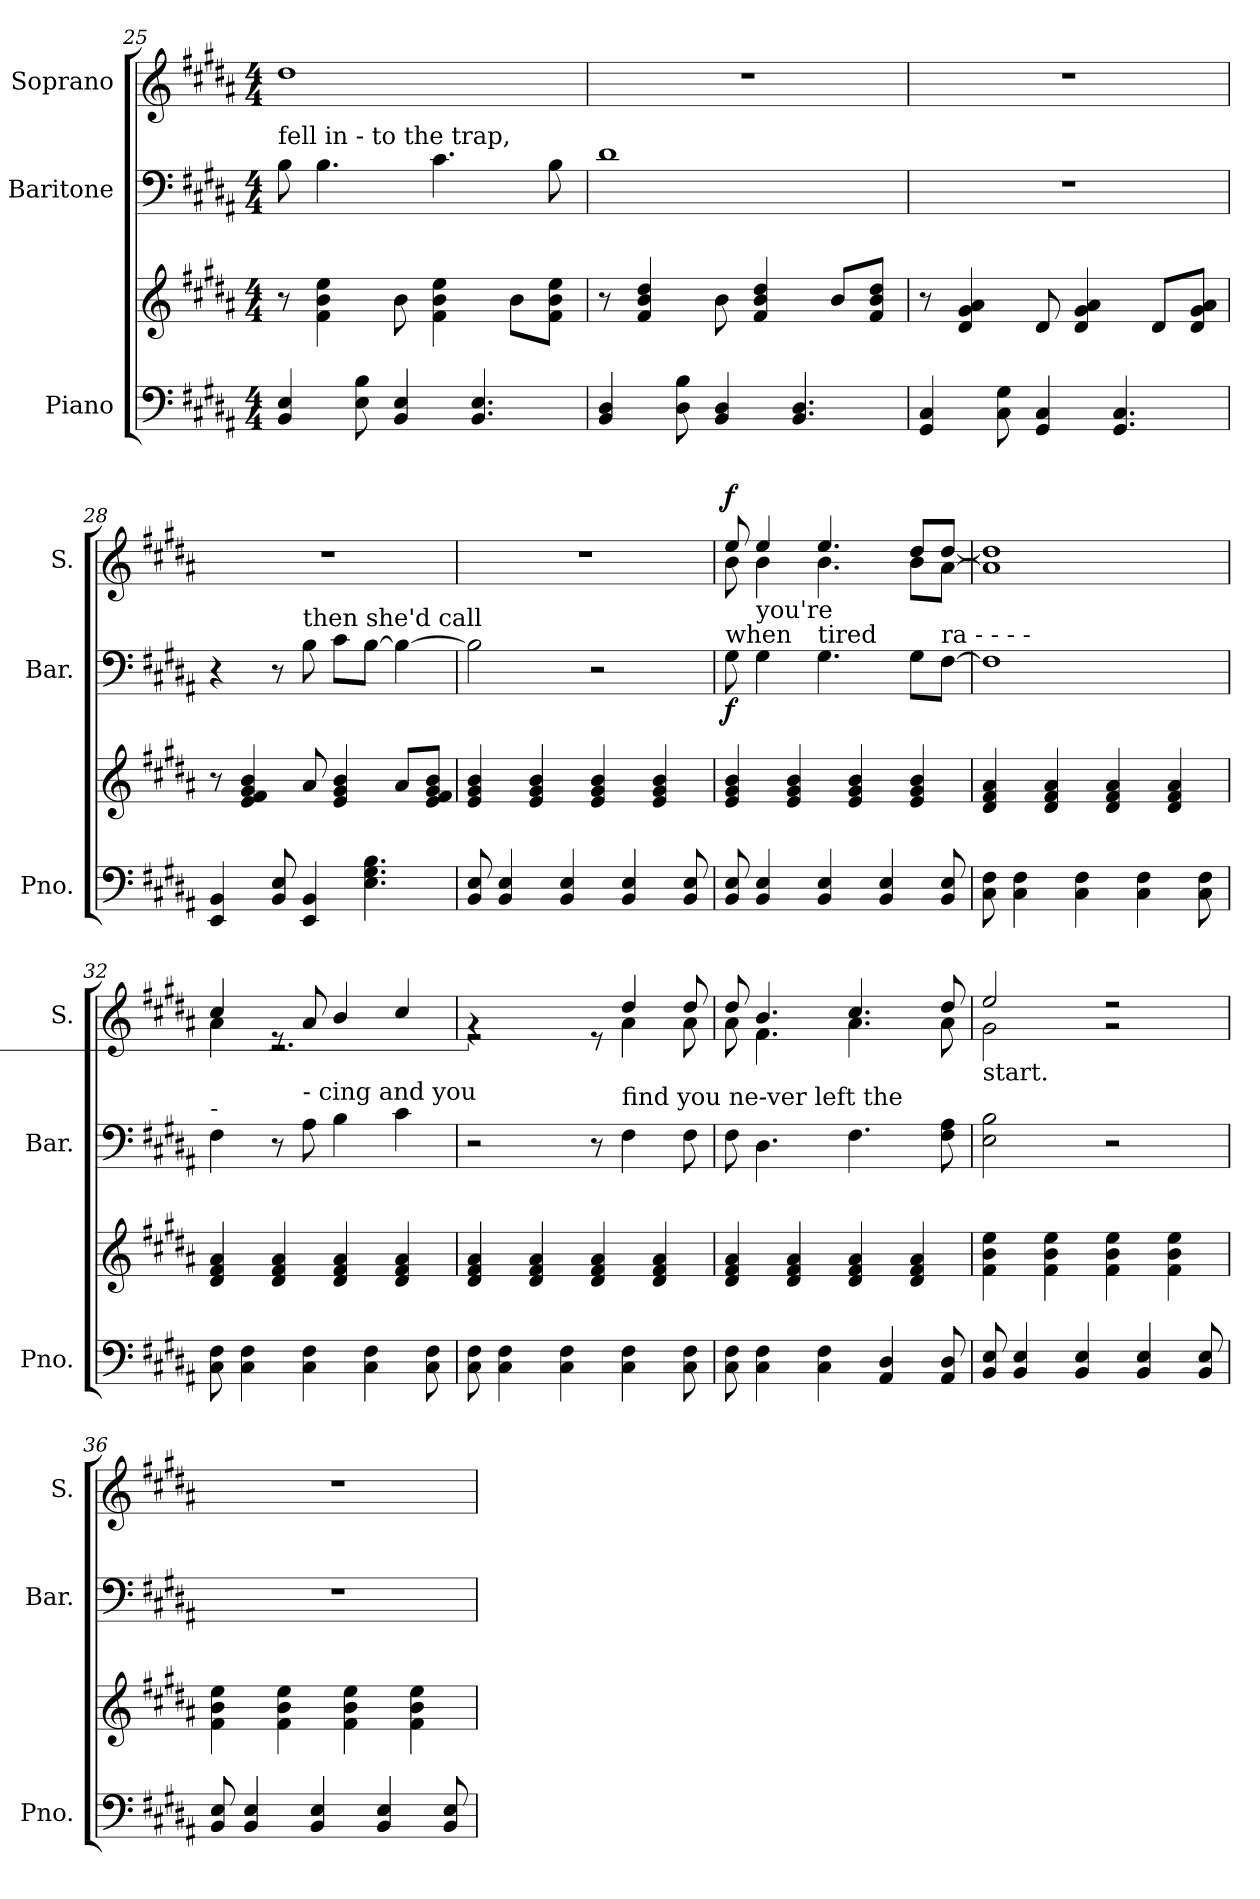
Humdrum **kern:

**kern	**kern	**kern	**dynam	**kern	**dynam
*part3	*part3	*part2	*part2	*part1	*part1
*staff4	*staff3	*staff2	*staff2	*staff1	*staff1
*I"Piano	*	*I"Baritone	*	*I"Soprano	*
*I'Pno.	*	*I'Bar.	*	*I'S.	*
*clefF4	*clefG2	*clefF4	*	*clefG2	*
*k[f#c#g#d#a#]	*k[f#c#g#d#a#]	*k[f#c#g#d#a#]	*	*k[f#c#g#d#a#]	*
*M4/4	*M4/4	*M4/4	*	*M4/4	*
=25	=25	=25	=25	=25	=25
!	!	!LO:TX:a:t=fell  in     -     to          the    trap,	!	!	!
4BB/ 4E/	8r	8B\	.	1dd#	.
.	4f#\ 4b\ 4ee\	4.B\	.	.	.
8E\ 8B\	.	.	.	.	.
4BB/ 4E/	8b\	.	.	.	.
.	4f#\ 4b\ 4ee\	4.c#\	.	.	.
4.BB/ 4.E/	.	.	.	.	.
.	8b\L	.	.	.	.
.	8f#\ 8b\ 8ee\J	8B\	.	.	.
=26	=26	=26	=26	=26	=26
4BB/ 4D#/	8r	1d#	.	1r	.
.	4f#/ 4b/ 4dd#/	.	.	.	.
8D#\ 8B\	.	.	.	.	.
4BB/ 4D#/	8b\	.	.	.	.
.	4f#/ 4b/ 4dd#/	.	.	.	.
4.BB/ 4.D#/	.	.	.	.	.
.	8b/L	.	.	.	.
.	8f#/ 8b/ 8dd#/J	.	.	.	.
=27	=27	=27	=27	=27	=27
4GG#/ 4C#/	8r	1r	.	1r	.
.	4d#/ 4g#/ 4a#/	.	.	.	.
8C#\ 8G#\	.	.	.	.	.
4GG#/ 4C#/	8d#/	.	.	.	.
.	4d#/ 4g#/ 4a#/	.	.	.	.
4.GG#/ 4.C#/	.	.	.	.	.
.	8d#/L	.	.	.	.
.	8d#/ 8g#/ 8a#/J	.	.	.	.
!!LO:LB:g=z
=28	=28	=28	=28	=28	=28
4EE/ 4BB/	8r	4r	.	1r	.
.	4e/ 4f#/ 4g#/ 4b/	.	.	.	.
8BB/ 8E/	.	8r	.	.	.
!	!	!LO:TX:a:t=then she'd call	!	!	!
4EE/ 4BB/	8a#/	8B\	.	.	.
.	4e/ 4g#/ 4b/	8c#\L	.	.	.
4.E\ 4.G#\ 4.B\	.	[8B\J	.	.	.
.	8a#/L	4B\_	.	.	.
.	8e/ 8f#/ 8g#/ 8b/J	.	.	.	.
=29	=29	=29	=29	=29	=29
8BB/ 8E/	4e/ 4g#/ 4b/	2B\]	.	1r	.
4BB/ 4E/	.	.	.	.	.
.	4e/ 4g#/ 4b/	.	.	.	.
4BB/ 4E/	.	.	.	.	.
.	4e/ 4g#/ 4b/	2r	.	.	.
4BB/ 4E/	.	.	.	.	.
.	4e/ 4g#/ 4b/	.	.	.	.
8BB/ 8E/	.	.	.	.	.
=30	=30	=30	=30	=30	=30
*	*	*	*	*^	*
!	!	!LO:TX:a:t=when	!	!	!	!
!	!	!	!LO:DY:b	!	!	!LO:DY:a
8BB/ 8E/	4e/ 4g#/ 4b/	8G#\	f	8b\	8ee/	f
!	!	!LO:TX:a:t=you're	!	!	!	!
4BB/ 4E/	.	4G#\	.	4b\	4ee/	.
.	4e/ 4g#/ 4b/	.	.	.	.	.
!	!	!LO:TX:a:t=tired	!	!	!	!
4BB/ 4E/	.	4.G#\	.	4.b\	4.ee/	.
.	4e/ 4g#/ 4b/	.	.	.	.	.
4BB/ 4E/	.	.	.	.	.	.
.	4e/ 4g#/ 4b/	8G#\L	.	8b\L	8dd#/L	.
!	!	!LO:TX:a:t=ra      -       -       -        -	!	!	!	!
8BB/ 8E/	.	[8F#\J	.	[8a#\J	[8dd#/J	.
*	*	*	*	*v	*v	*
=31	=31	=31	=31	=31	=31
8C#\ 8F#\	4d#/ 4f#/ 4a#/	1F#]	.	1a#] 1dd#]	.
4C#\ 4F#\	.	.	.	.	.
.	4d#/ 4f#/ 4a#/	.	.	.	.
4C#\ 4F#\	.	.	.	.	.
.	4d#/ 4f#/ 4a#/	.	.	.	.
4C#\ 4F#\	.	.	.	.	.
.	4d#/ 4f#/ 4a#/	.	.	.	.
8C#\ 8F#\	.	.	.	.	.
!!LO:LB:g=z
=32	=32	=32	=32	=32	=32
*	*	*	*	*^	*
!	!	!LO:TX:a:t=-	!	!	!	!
8C#\ 8F#\	4d#/ 4f#/ 4a#/	4F#\	.	4a#\	4cc#/	.
4C#\ 4F#\	.	.	.	.	.	.
.	4d#/ 4f#/ 4a#/	8r	.	8re	2.r	.
!	!	!LO:TX:a:t=- cing and   you	!	!	!	!
4C#\ 4F#\	.	8A#\	.	8a#/	.	.
.	4d#/ 4f#/ 4a#/	4B\	.	4b/	.	.
4C#\ 4F#\	.	.	.	.	.	.
.	4d#/ 4f#/ 4a#/	4c#\	.	4cc#/	.	.
8C#\ 8F#\	.	.	.	.	.	.
=33	=33	=33	=33	=33	=33	=33
!	!	!	!	!	!LO:N:vis=2.	!
8C#\ 8F#\	4d#/ 4f#/ 4a#/	2r	.	2re	8%5r	.
4C#\ 4F#\	.	.	.	.	.	.
.	4d#/ 4f#/ 4a#/	.	.	.	.	.
4C#\ 4F#\	.	.	.	.	.	.
.	4d#/ 4f#/ 4a#/	8r	.	8re	.	.
!	!	!LO:TX:a:t=find     you    ne-ver            left          the	!	!	!	!
4C#\ 4F#\	.	4F#\	.	4a#\	4dd#/	.
.	4d#/ 4f#/ 4a#/	.	.	.	.	.
8C#\ 8F#\	.	8F#\	.	8a#\	8dd#/	.
=34	=34	=34	=34	=34	=34	=34
8C#\ 8F#\	4d#/ 4f#/ 4a#/	8F#\	.	8a#\	8dd#/	.
4C#\ 4F#\	.	4.D#\	.	4.f#\	4.b/	.
.	4d#/ 4f#/ 4a#/	.	.	.	.	.
4C#\ 4F#\	.	.	.	.	.	.
.	4d#/ 4f#/ 4a#/	4.F#\	.	4.a#\	4.cc#/	.
4AA#/ 4D#/	.	.	.	.	.	.
.	4d#/ 4f#/ 4a#/	.	.	.	.	.
8AA#/ 8D#/	.	8F#\ 8A#\	.	8a#\	8dd#/	.
=35	=35	=35	=35	=35	=35	=35
!	!	!LO:TX:a:t=start.	!	!	!	!
8BB/ 8E/	4f#\ 4b\ 4ee\	2E\ 2B\	.	2g#\	2ee/	.
4BB/ 4E/	.	.	.	.	.	.
.	4f#\ 4b\ 4ee\	.	.	.	.	.
4BB/ 4E/	.	.	.	.	.	.
.	4f#\ 4b\ 4ee\	2r	.	2r	2r	.
4BB/ 4E/	.	.	.	.	.	.
.	4f#\ 4b\ 4ee\	.	.	.	.	.
8BB/ 8E/	.	.	.	.	.	.
*	*	*	*	*v	*v	*
!!LO:PB:g=z
=36	=36	=36	=36	=36	=36
8BB/ 8E/	4f#\ 4b\ 4ee\	1r	.	1r	.
4BB/ 4E/	.	.	.	.	.
.	4f#\ 4b\ 4ee\	.	.	.	.
4BB/ 4E/	.	.	.	.	.
.	4f#\ 4b\ 4ee\	.	.	.	.
4BB/ 4E/	.	.	.	.	.
.	4f#\ 4b\ 4ee\	.	.	.	.
8BB/ 8E/	.	.	.	.	.
=	=	=	=	=	=
*-	*-	*-	*-	*-	*-
